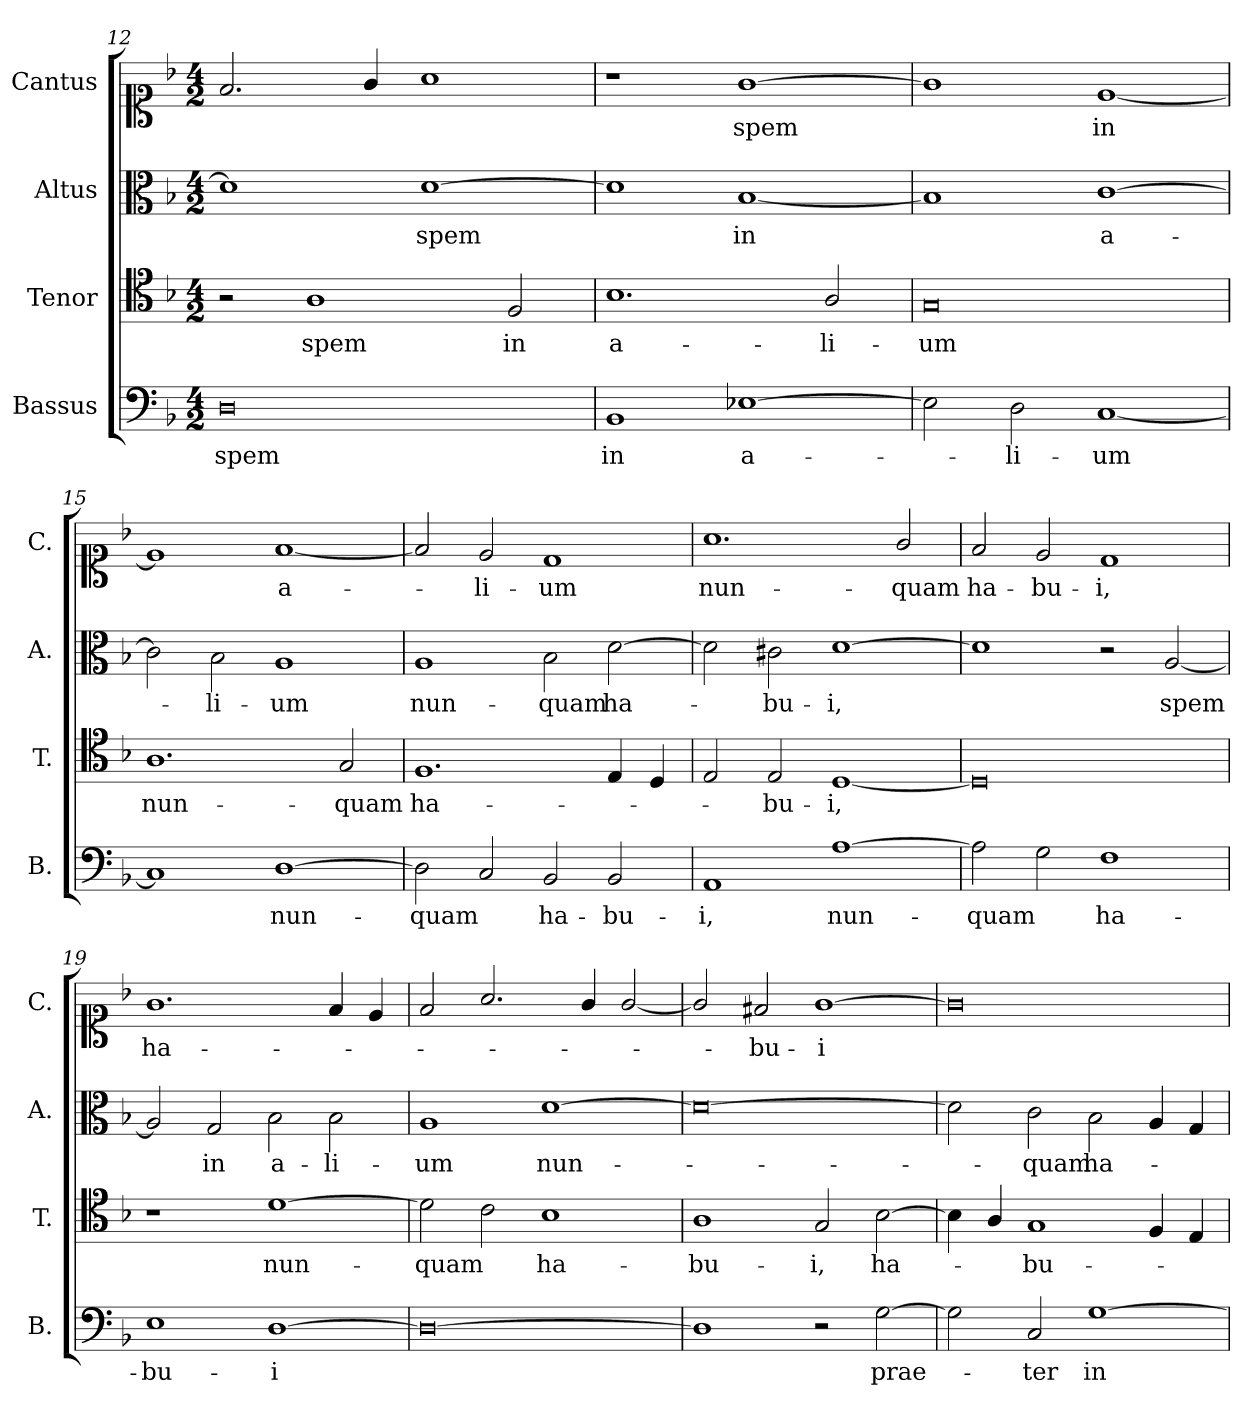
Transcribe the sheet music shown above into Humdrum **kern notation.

**kern	**text	**kern	**text	**kern	**text	**kern	**text
*part4	*part4	*part3	*part3	*part2	*part2	*part1	*part1
*staff4	*staff4	*staff3	*staff3	*staff2	*staff2	*staff1	*staff1
*I"Bassus	*	*I"Tenor	*	*I"Altus	*	*I"Cantus	*
*I'B.	*	*I'T.	*	*I'A.	*	*I'C.	*
*clefF4	*	*clefC4	*	*clefC3	*	*clefC1	*
*k[b-]	*	*k[b-]	*	*k[b-]	*	*k[b-]	*
*M4/2	*	*M4/2	*	*M4/2	*	*M4/2	*
=12	=12	=12	=12	=12	=12	=12	=12
!	!LO:LY:b	!	!	!	!	!	!
0D	spem	2r	.	1d]	.	2.f/	.
!	!	!	!LO:LY:b	!	!	!	!
.	.	1A	spem	.	.	.	.
.	.	.	.	.	.	4g/	.
!	!	!	!	!	!LO:LY:b	!	!
.	.	.	.	[1d	spem	1a	.
!	!	!	!LO:LY:b	!	!	!	!
.	.	2F/	in	.	.	.	.
=13	=13	=13	=13	=13	=13	=13	=13
!	!LO:LY:b	!	!LO:LY:b	!	!	!	!
1BB-	in	1.B-	a-	1d]	.	1r	.
!	!LO:LY:b	!	!	!	!LO:LY:b	!	!LO:LY:b
[1E-X	a-	.	.	[1B-	in	[1g	spem
!	!	!	!LO:LY:b	!	!	!	!
.	.	2A/	-li-	.	.	.	.
=14	=14	=14	=14	=14	=14	=14	=14
!	!	!	!LO:LY:b	!	!	!	!
2E-\]	.	0G	-um	1B-]	.	1g]	.
!	!LO:LY:b	!	!	!	!	!	!
2D\	-li-	.	.	.	.	.	.
!	!LO:LY:b	!	!	!	!LO:LY:b	!	!LO:LY:b
[1C	-um	.	.	[1c	a-	[1e	in
=15	=15	=15	=15	=15	=15	=15	=15
!	!	!	!LO:LY:b	!	!	!	!
1C]	.	1.A	nun-	2c\]	.	1e]	.
!	!	!	!	!	!LO:LY:b	!	!
.	.	.	.	2B-\	-li-	.	.
!	!LO:LY:b	!	!	!	!LO:LY:b	!	!LO:LY:b
[1D	nun-	.	.	1A	-um	[1f	a-
!	!	!	!LO:LY:b	!	!	!	!
.	.	2G/	-quam	.	.	.	.
=16	=16	=16	=16	=16	=16	=16	=16
!	!LO:LY:b	!	!LO:LY:b	!	!LO:LY:b	!	!
2D\]	-quam	1.F	ha-	1A	nun-	2f/]	.
!	!	!	!	!	!	!	!LO:LY:b
2C/	.	.	.	.	.	2e/	-li-
!	!LO:LY:b	!	!	!	!LO:LY:b	!	!LO:LY:b
2BB-/	ha-	.	.	2B-\	-quam	1d	-um
!	!LO:LY:b	!	!	!	!LO:LY:b	!	!
2BB-/	-bu-	4E/	.	[2d\	ha-	.	.
.	.	4D/	.	.	.	.	.
!!LO:LB:g=z
=17	=17	=17	=17	=17	=17	=17	=17
!	!LO:LY:b	!	!	!	!	!	!LO:LY:b
1AA	-i,	2E/	.	2d\]	.	1.a	nun-
!	!	!	!LO:LY:b	!	!LO:LY:b	!	!
.	.	2E/	-bu-	2c#X\	-bu-	.	.
!	!LO:LY:b	!	!LO:LY:b	!	!LO:LY:b	!	!
[1A	nun-	[1D	-i,	[1d	-i,	.	.
!	!	!	!	!	!	!	!LO:LY:b
.	.	.	.	.	.	2g/	-quam
=18	=18	=18	=18	=18	=18	=18	=18
!	!LO:LY:b	!	!	!	!	!	!LO:LY:b
2A\]	-quam	0D]	.	1d]	.	2f/	ha-
!	!	!	!	!	!	!	!LO:LY:b
2G\	.	.	.	.	.	2e/	-bu-
!	!LO:LY:b	!	!	!	!	!	!LO:LY:b
1F	ha-	.	.	2r	.	1d	-i,
!	!	!	!	!	!LO:LY:b	!	!
.	.	.	.	[2A/	spem	.	.
=19	=19	=19	=19	=19	=19	=19	=19
!	!LO:LY:b	!	!	!	!	!	!LO:LY:b
1E	-bu-	1r	.	2A/]	.	1.g	ha-
!	!	!	!	!	!LO:LY:b	!	!
.	.	.	.	2G/	in	.	.
!	!LO:LY:b	!	!LO:LY:b	!	!LO:LY:b	!	!
[1D	-i	[1d	nun-	2B-\	a-	.	.
!	!	!	!	!	!LO:LY:b	!	!
.	.	.	.	2B-\	-li-	4f/	.
.	.	.	.	.	.	4e/	.
=20	=20	=20	=20	=20	=20	=20	=20
!	!	!	!LO:LY:b	!	!LO:LY:b	!	!
0D_	.	2d\]	-quam	1A	-um	2f/	.
.	.	2c\	.	.	.	2.a/	.
!	!	!	!LO:LY:b	!	!LO:LY:b	!	!
.	.	1B-	ha-	[1d	nun-	.	.
.	.	.	.	.	.	4g/	.
.	.	.	.	.	.	[2g/	.
=21	=21	=21	=21	=21	=21	=21	=21
!	!	!	!LO:LY:b	!	!	!	!
1D]	.	1A	-bu-	0d_	.	2g/]	.
!	!	!	!	!	!	!	!LO:LY:b
.	.	.	.	.	.	2f#X/	-bu-
!	!	!	!LO:LY:b	!	!	!	!LO:LY:b
2r	.	2G/	-i,	.	.	[1g	-i
!	!LO:LY:b	!	!LO:LY:b	!	!	!	!
[2G\	prae-	[2B-\	ha-	.	.	.	.
=22	=22	=22	=22	=22	=22	=22	=22
2G\]	.	4B-\]	.	2d\]	.	0g]	.
.	.	4A/	.	.	.	.	.
!	!LO:LY:b	!	!LO:LY:b	!	!LO:LY:b	!	!
2C/	-ter	1G	-bu-	2c\	-quam	.	.
!	!LO:LY:b	!	!	!	!LO:LY:b	!	!
[1G	in	.	.	2B-\	ha-	.	.
.	.	4F/	.	4A/	.	.	.
.	.	4E/	.	4G/	.	.	.
=	=	=	=	=	=	=	=
*-	*-	*-	*-	*-	*-	*-	*-
